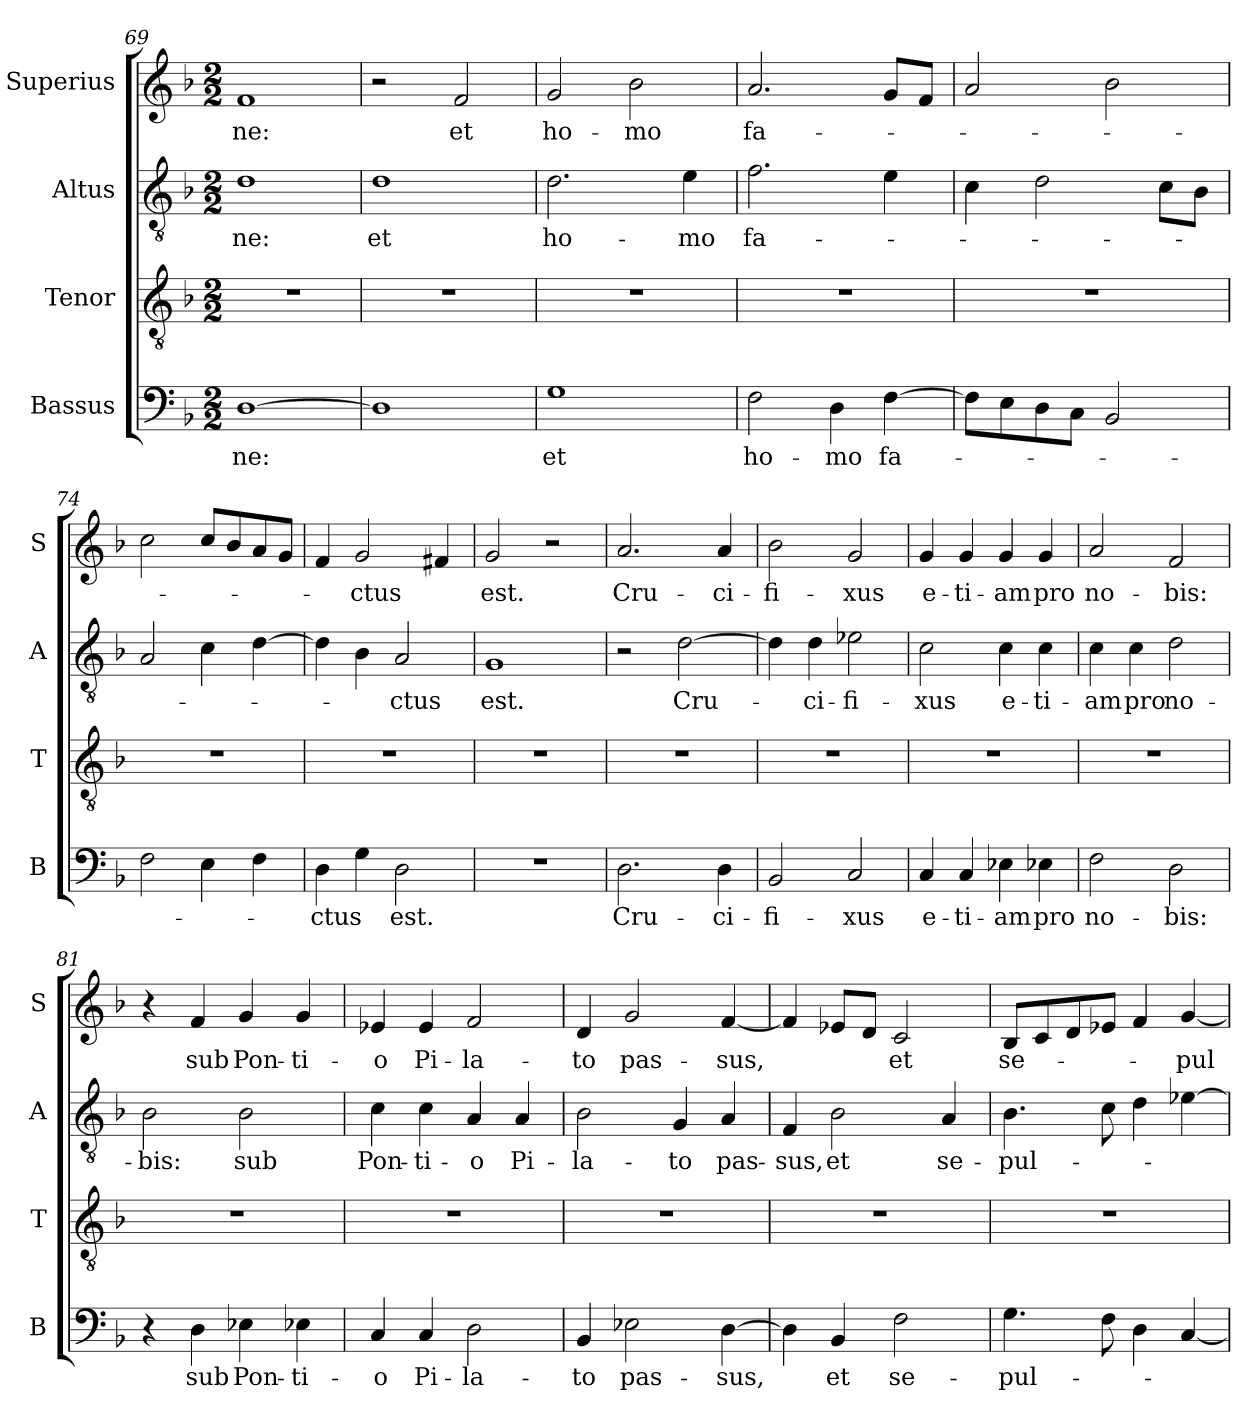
**kern	**text	**kern	**kern	**text	**kern	**text
*part4	*part4	*part3	*part2	*part2	*part1	*part1
*staff4	*staff4	*staff3	*staff2	*staff2	*staff1	*staff1
*I"Bassus	*	*I"Tenor	*I"Altus	*	*I"Superius	*
*I'B	*	*I'T	*I'A	*	*I'S	*
*clefF4	*	*clefGv2	*clefGv2	*	*clefG2	*
*k[b-]	*	*k[b-]	*k[b-]	*	*k[b-]	*
*M2/2	*	*M2/2	*M2/2	*	*M2/2	*
=69	=69	=69	=69	=69	=69	=69
!	!	!	!	!LO:LY:i	!	!
[1D	-ne:	1r	1d	-ne:	1f	-ne:
=70	=70	=70	=70	=70	=70	=70
1D]	.	1r	1d	et	2r	.
.	.	.	.	.	2f	et
=71	=71	=71	=71	=71	=71	=71
1G	et	1r	2.d	ho-	2g	ho-
.	.	.	.	.	2b-	-mo
.	.	.	4e	-mo	.	.
=72	=72	=72	=72	=72	=72	=72
2F	ho-	1r	2.f	fa-	2.a	fa-
4D	-mo	.	.	.	.	.
[4F	fa-	.	4e	.	8gL	.
.	.	.	.	.	8fJ	.
=73	=73	=73	=73	=73	=73	=73
8FL]	.	1r	4c	.	2a	.
8E	.	.	.	.	.	.
8D	.	.	2d	.	.	.
8CJ	.	.	.	.	.	.
2BB-	.	.	.	.	2b-	.
.	.	.	8cL	.	.	.
.	.	.	8B-J	.	.	.
=74	=74	=74	=74	=74	=74	=74
2F	.	1r	2A	.	2cc	.
4E	.	.	4c	.	8ccL	.
.	.	.	.	.	8b-	.
4F	.	.	[4d	.	8a	.
.	.	.	.	.	8gJ	.
=75	=75	=75	=75	=75	=75	=75
4D	-ctus	1r	4d]	.	4f	.
4G	.	.	4B-	.	2g	-ctus
2D	est.	.	2A	-ctus	.	.
.	.	.	.	.	4f#X	.
=76	=76	=76	=76	=76	=76	=76
1r	.	1r	1G	est.	2g	est.
.	.	.	.	.	2r	.
=77	=77	=77	=77	=77	=77	=77
2.D	Cru-	1r	2r	.	2.a	Cru-
.	.	.	[2d	Cru-	.	.
4D	-ci-	.	.	.	4a	-ci-
=78	=78	=78	=78	=78	=78	=78
2BB-	-fi-	1r	4d]	.	2b-	-fi-
.	.	.	4d	-ci-	.	.
2C	-xus	.	2e-X	-fi-	2g	-xus
=79	=79	=79	=79	=79	=79	=79
4C	e-	1r	2c	-xus	4g	e-
4C	-ti-	.	.	.	4g	-ti-
4E-X	-am	.	4c	e-	4g	-am
4E-X	pro	.	4c	-ti-	4g	pro
=80	=80	=80	=80	=80	=80	=80
2F	no-	1r	4c	-am	2a	no-
.	.	.	4c	pro	.	.
2D	-bis:	.	2d	no-	2f	-bis:
=81	=81	=81	=81	=81	=81	=81
4r	.	1r	2B-	-bis:	4r	.
4D	sub	.	.	.	4f	sub
4E-X	Pon-	.	2B-	sub	4g	Pon-
4E-X	-ti-	.	.	.	4g	-ti-
=82	=82	=82	=82	=82	=82	=82
4C	-o	1r	4c	Pon-	4e-i	-o
4C	Pi-	.	4c	-ti-	4e-i	Pi-
2D	-la-	.	4A	-o	2f	-la-
.	.	.	4A	Pi-	.	.
=83	=83	=83	=83	=83	=83	=83
4BB-	-to	1r	2B-	-la-	4d	-to
2E-X	pas-	.	.	.	2g	pas-
.	.	.	4G	-to	.	.
[4D	-sus,	.	4A	pas-	[4f	-sus,
=84	=84	=84	=84	=84	=84	=84
4D]	.	1r	4F	-sus,	4f]	.
!	!LO:LY:i	!	!	!	!	!
4BB-	et	.	2B-	et	8e-XL	.
.	.	.	.	.	8dJ	.
!	!LO:LY:i	!	!	!	!	!LO:LY:i
2F	se-	.	.	.	2c	et
.	.	.	4A	se-	.	.
=85	=85	=85	=85	=85	=85	=85
!	!LO:LY:i	!	!	!	!	!LO:LY:i
4.G	-pul-	1r	4.B-	-pul-	8B-L	se-
.	.	.	.	.	8c	.
.	.	.	.	.	8d	.
8F	.	.	8c	.	8e-XJ	.
4D	.	.	4d	.	4f	.
!	!	!	!	!	!	!LO:LY:i
[4C	.	.	[4e-X	.	[4g	-pul-
=	=	=	=	=	=	=
*-	*-	*-	*-	*-	*-	*-
